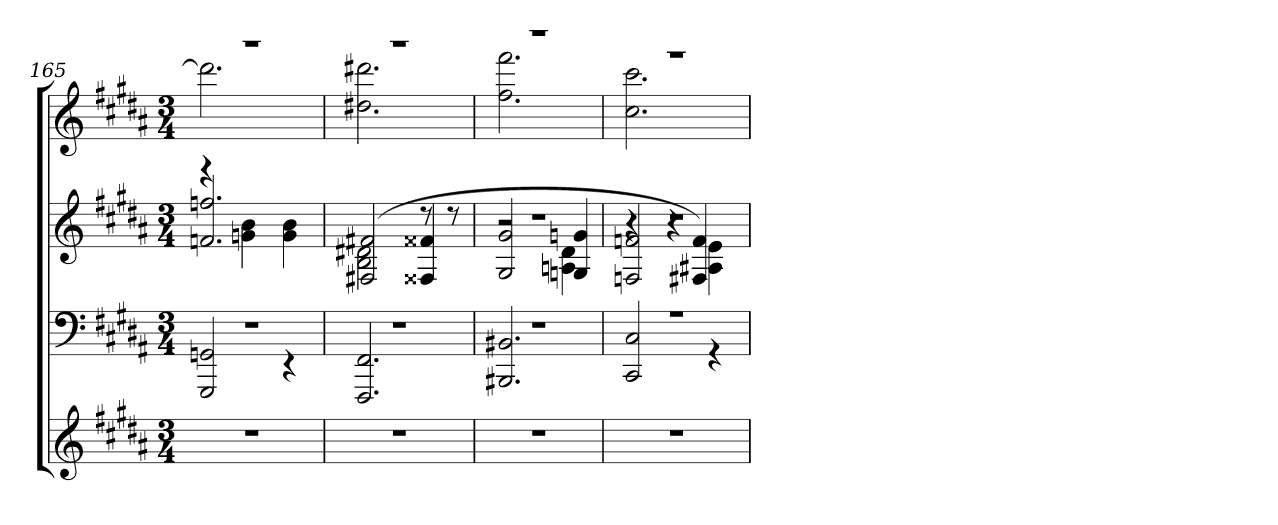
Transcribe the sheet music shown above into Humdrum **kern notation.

**kern	**kern	**kern	**kern
*part3	*part2	*part2	*part1
*staff4	*staff3	*staff2	*staff1
*clefG2	*clefF4	*clefG2	*clefG2
*k[f#c#g#d#a#]	*k[f#c#g#d#a#]	*k[f#c#g#d#a#]	*k[f#c#g#d#a#]
*M3/4	*M3/4	*M3/4	*M3/4
=165	=165	=165	=165
*	*^	*^	*^
2.r	2.r	2GGG#/ 2GGn/	4r	2.fn/ 2.ffn/	2.r	2.ddd\]
.	.	.	4gn\ 4b\	.	.	.
.	.	4r	4g\ 4b\	.	.	.
=166	=166	=166	=166	=166	=166	=166
2.r	2.r	2.FFF#/ 2.FF#/	2B\ 2d#X\	(>2F#X/ 2f#X/	2.r	2.dd#X\ 2.ddd#X\
.	.	.	8r	4F##X/ 4f##X/	.	.
.	.	.	8r	.	.	.
=167	=167	=167	=167	=167	=167	=167
*	*	*	*	*^	*	*
2.r	2.r	2.BBB#X/ 2.BB#X/	2.r	2r	2G#/ 2g#/	2.r	2.ff#\ 2.fff#\
.	.	.	.	4An\ 4d#\	4Gn/ 4gn/	.	.
=168	=168	=168	=168	=168	=168	=168	=168
2.r	2.r	2CC#/ 2C#/	2.r	2Fn/ 2fn/	4r	2.r	2.cc#\ 2.ccc#\
.	.	.	.	.	4r	.	.
.	.	4r	.	4A#X\ 4e\	4F#X/ 4f/)	.	.
*	*v	*v	*	*	*	*v	*v
*	*	*v	*v	*v	*
=	=	=	=
*-	*-	*-	*-
